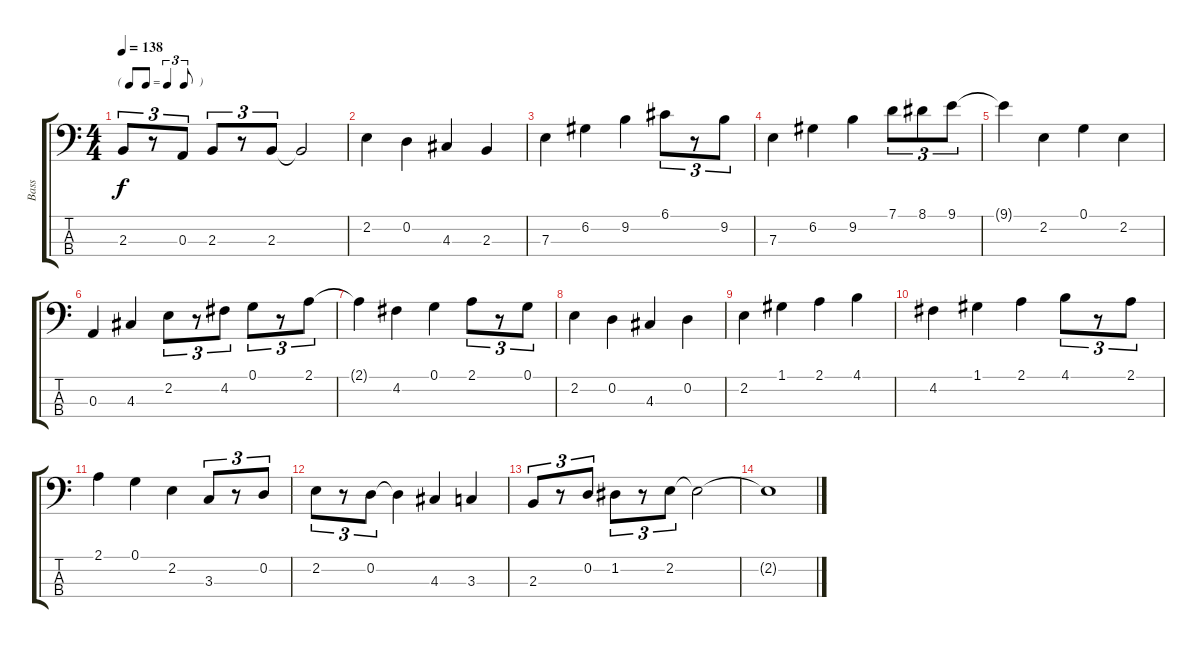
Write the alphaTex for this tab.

\track ("Bass" "Bass") {instrument electricbassfinger}
\staff {score tabs}
\tuning (G2 D2 A1 E1) {hide}
\ts (4 4)
\tf triplet8th
\tempo 138
\clef f4
\ks c
2.3.8{tu (3 2) dy f} r.8{tu (3 2)} 0.3.8{tu (3 2)} 2.3.8{tu (3 2)} r.8{tu (3 2)} 2.3.8{tu (3 2)} 2.3{t}.2 |
2.2.4 0.2.4 4.3.4 2.3.4 |
7.3.4 6.2.4 9.2.4 6.1.8{tu (3 2)} r.8{tu (3 2)} 9.2.8{tu (3 2)} |
7.3.4 6.2.4 9.2.4 7.1.8{tu (3 2)} 8.1.8{tu (3 2)} 9.1.8{tu (3 2)} |
9.1{t}.4 2.2.4 0.1.4 2.2.4 |
0.3.4 4.3.4 2.2.8{tu (3 2)} r.8{tu (3 2)} 4.2.8{tu (3 2)} 0.1.8{tu (3 2)} r.8{tu (3 2)} 2.1.8{tu (3 2)} |
2.1{t}.4 4.2.4 0.1.4 2.1.8{tu (3 2)} r.8{tu (3 2)} 0.1.8{tu (3 2)} |
2.2.4 0.2.4 4.3.4 0.2.4 |
2.2.4 1.1.4 2.1.4 4.1.4 |
4.2.4 1.1.4 2.1.4 4.1.8{tu (3 2)} r.8{tu (3 2)} 2.1.8{tu (3 2)} |
2.1.4 0.1.4 2.2.4 3.3.8{tu (3 2)} r.8{tu (3 2)} 0.2.8{tu (3 2)} |
2.2.8{tu (3 2)} r.8{tu (3 2)} 0.2.8{tu (3 2)} 0.2{t}.4 4.3.4 3.3.4 |
2.3.8{tu (3 2)} r.8{tu (3 2)} 0.2.8{tu (3 2)} 1.2.8{tu (3 2)} r.8{tu (3 2)} 2.2.8{tu (3 2)} 2.2{t}.2 |
2.2{t}.1
